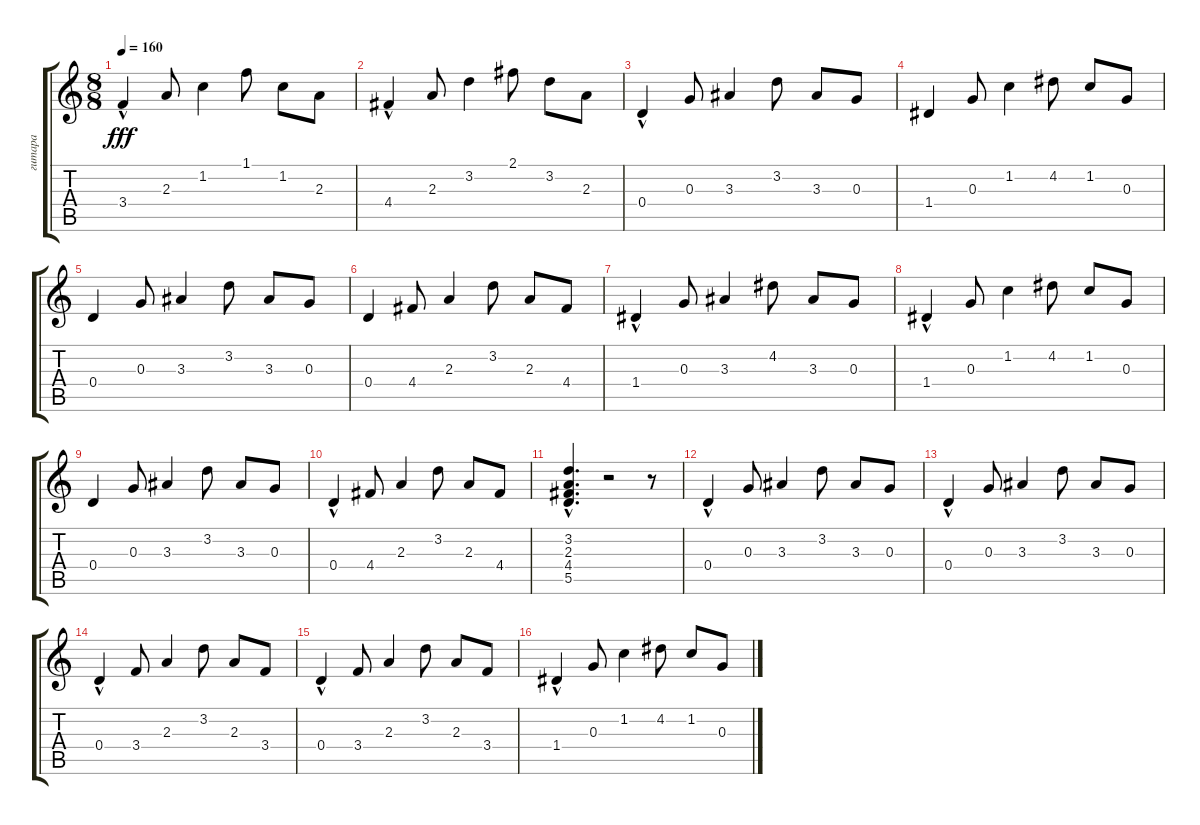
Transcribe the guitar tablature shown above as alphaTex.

\track ("гитара" "гитара") {instrument acousticguitarsteel}
\staff {score tabs}
\tuning (E4 B3 G3 D3 A2 E2) {hide}
\ts (8 8)
\tempo 160
\clef g2
\ks c
3.4{hac}.4{dy fff} 2.3.8 1.2.4 1.1.8 1.2.8 2.3.8 |
4.4{hac}.4 2.3.8 3.2.4 2.1.8 3.2.8 2.3.8 |
0.4{hac}.4 0.3.8 3.3.4 3.2.8 3.3.8 0.3.8 |
1.4.4 0.3.8 1.2.4 4.2.8 1.2.8 0.3.8 |
0.4.4 0.3.8 3.3.4 3.2.8 3.3.8 0.3.8 |
0.4.4 4.4.8 2.3.4 3.2.8 2.3.8 4.4.8 |
1.4{hac}.4 0.3.8 3.3.4 4.2.8 3.3.8 0.3.8 |
1.4{hac}.4 0.3.8 1.2.4 4.2.8 1.2.8 0.3.8 |
0.4.4 0.3.8 3.3.4 3.2.8 3.3.8 0.3.8 |
0.4{hac}.4 4.4.8 2.3.4 3.2.8 2.3.8 4.4.8 |
(3.2{hac} 2.3{hac} 4.4{hac} 5.5{hac}).4{d} r.2 r.8 |
0.4{hac}.4 0.3.8 3.3.4 3.2.8 3.3.8 0.3.8 |
0.4{hac}.4 0.3.8 3.3.4 3.2.8 3.3.8 0.3.8 |
0.4{hac}.4 3.4.8 2.3.4 3.2.8 2.3.8 3.4.8 |
0.4{hac}.4 3.4.8 2.3.4 3.2.8 2.3.8 3.4.8 |
1.4{hac}.4 0.3.8 1.2.4 4.2.8 1.2.8 0.3.8
